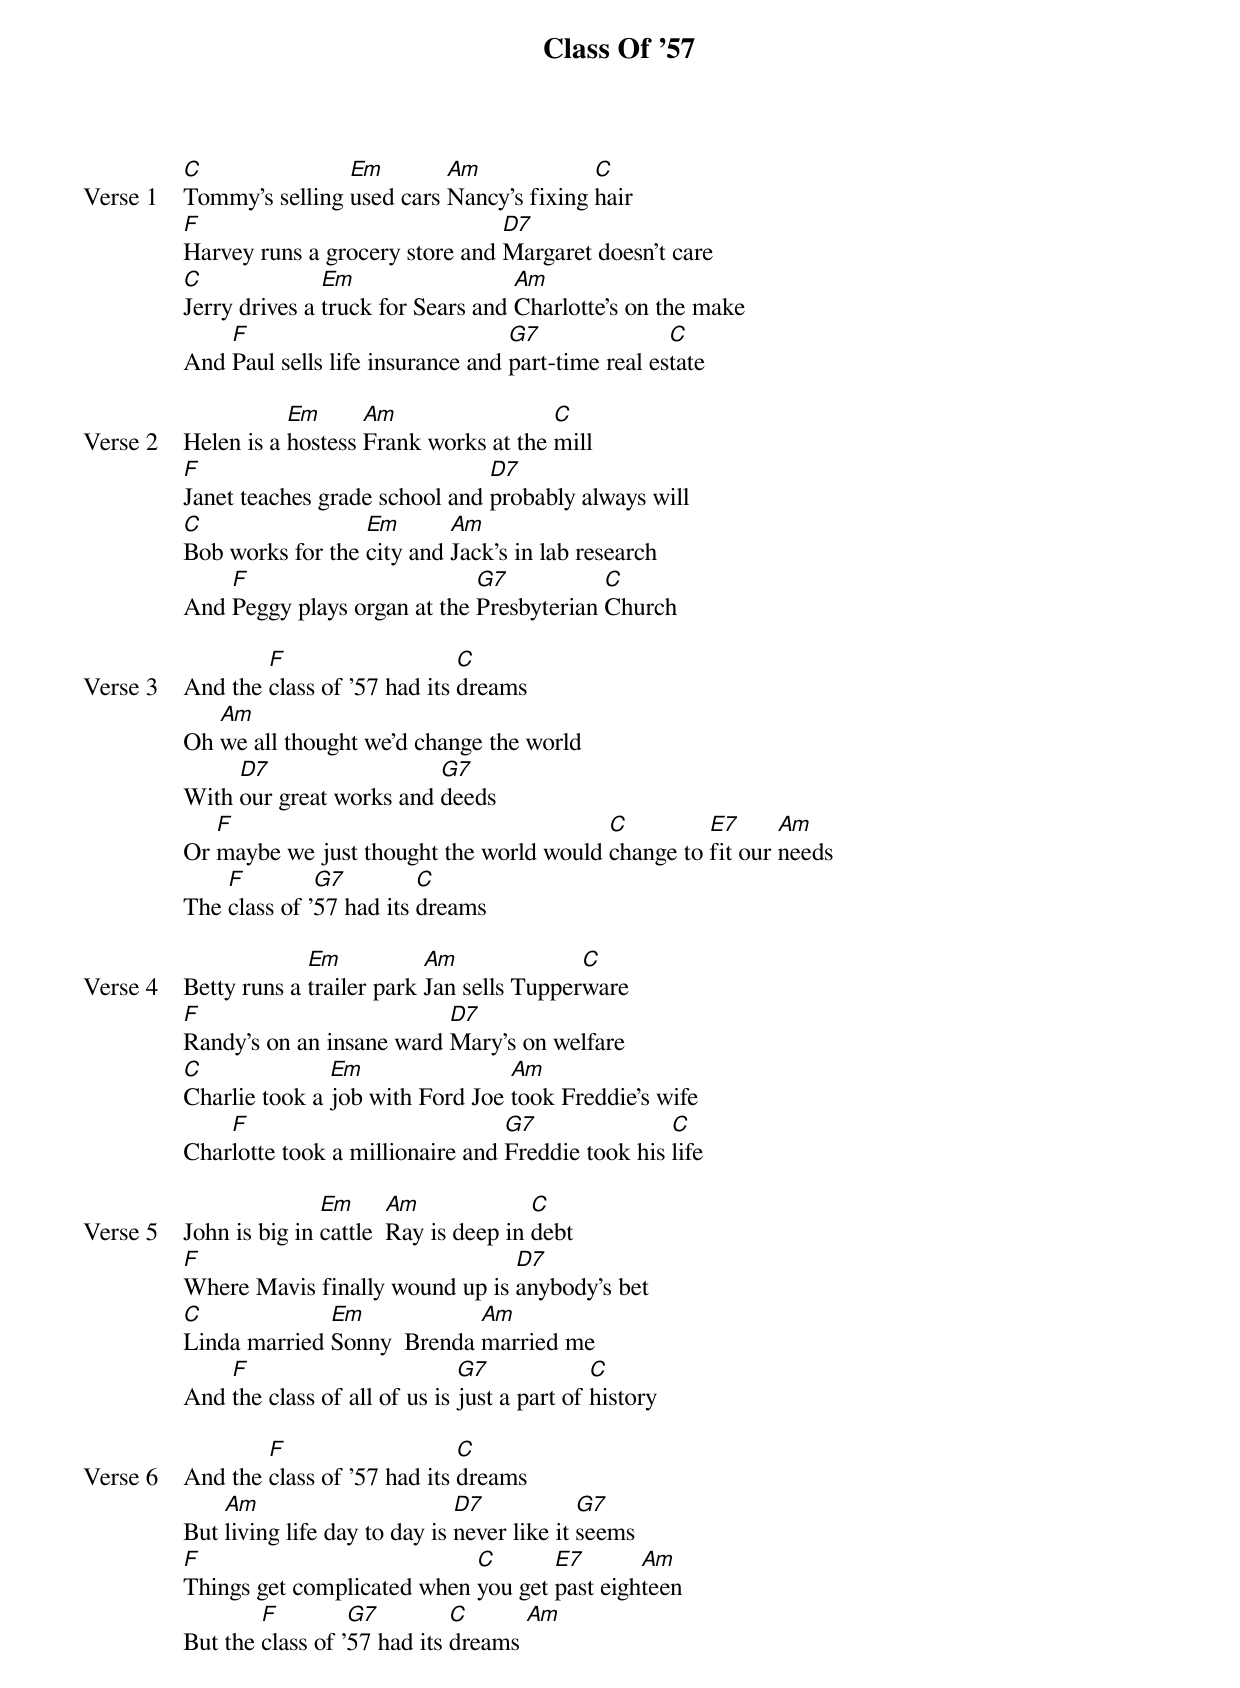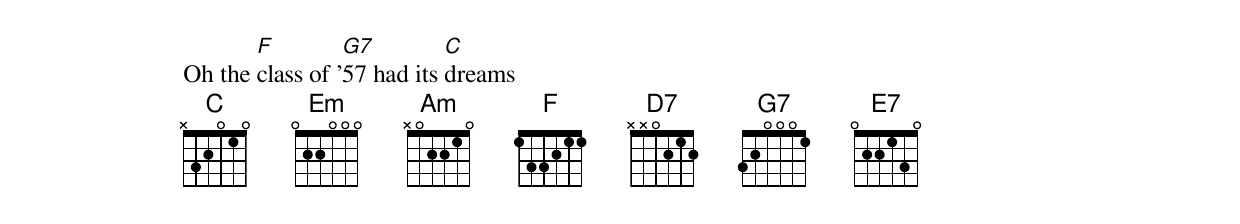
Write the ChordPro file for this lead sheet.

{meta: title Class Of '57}
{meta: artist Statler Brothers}
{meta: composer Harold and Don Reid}
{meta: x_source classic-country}
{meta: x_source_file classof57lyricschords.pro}
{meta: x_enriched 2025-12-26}

{start_of_verse: Verse 1}
[C]Tommy's selling [Em]used cars [Am]Nancy's fixing [C]hair
[F]Harvey runs a grocery store and [D7]Margaret doesn't care
[C]Jerry drives a [Em]truck for Sears and [Am]Charlotte's on the make
And [F]Paul sells life insurance and [G7]part-time real es[C]tate
{end_of_verse}

{start_of_verse: Verse 2}
Helen is a [Em]hostess [Am]Frank works at the [C]mill
[F]Janet teaches grade school and [D7]probably always will
[C]Bob works for the [Em]city and [Am]Jack's in lab research
And [F]Peggy plays organ at the [G7]Presbyterian [C]Church
{end_of_verse}

{start_of_verse: Verse 3}
And the [F]class of '57 had its [C]dreams
Oh [Am]we all thought we'd change the world
With [D7]our great works and [G7]deeds
Or [F]maybe we just thought the world would [C]change to [E7]fit our [Am]needs
The [F]class of '[G7]57 had its [C]dreams
{end_of_verse}

{start_of_verse: Verse 4}
Betty runs a [Em]trailer park [Am]Jan sells Tupper[C]ware
[F]Randy's on an insane ward [D7]Mary's on welfare
[C]Charlie took a [Em]job with Ford Joe [Am]took Freddie's wife
Char[F]lotte took a millionaire and [G7]Freddie took his [C]life
{end_of_verse}

{start_of_verse: Verse 5}
John is big in [Em]cattle  [Am]Ray is deep in [C]debt
[F]Where Mavis finally wound up is [D7]anybody's bet
[C]Linda married [Em]Sonny  Brenda [Am]married me
And [F]the class of all of us is [G7]just a part of [C]history
{end_of_verse}

{start_of_verse: Verse 6}
And the [F]class of '57 had its [C]dreams
But [Am]living life day to day is [D7]never like it [G7]seems
[F]Things get complicated when [C]you get [E7]past eigh[Am]teen
But the [F]class of '[G7]57 had its [C]dreams [Am]
Oh the [F]class of '[G7]57 had its [C]dreams
{end_of_verse}
